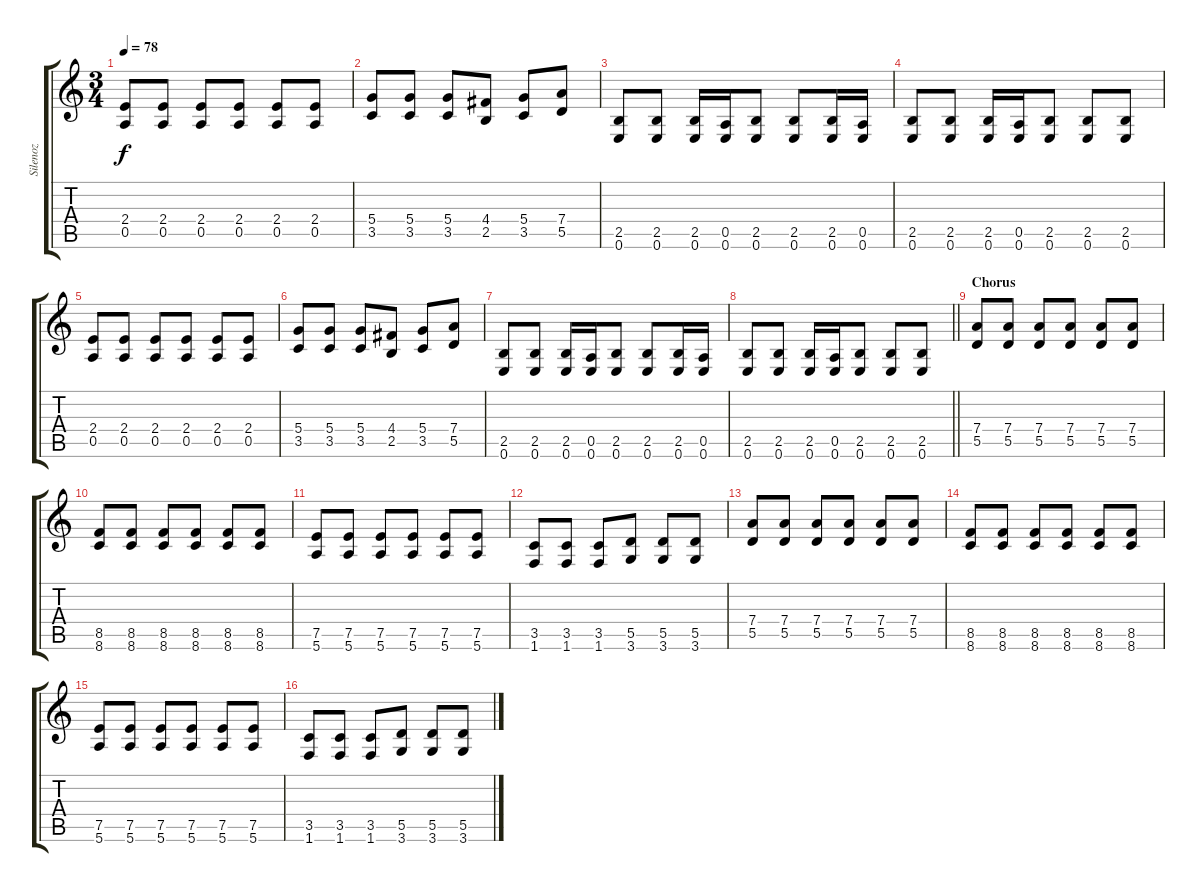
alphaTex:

\track ("Silenoz" "Silenoz") {instrument overdrivenguitar}
\staff {score tabs}
\tuning (E4 B3 G3 D3 A2 E2) {hide}
\ts (3 4)
\tempo 78
\clef g2
\ks c
(2.4 0.5).8{dy f} (2.4 0.5).8 (2.4 0.5).8 (2.4 0.5).8 (2.4 0.5).8 (2.4 0.5).8 |
(5.4 3.5).8 (5.4 3.5).8 (5.4 3.5).8 (4.4 2.5).8 (5.4 3.5).8 (7.4 5.5).8 |
(2.5 0.6).8 (2.5 0.6).8 (2.5 0.6).16 (0.5 0.6).16 (2.5 0.6).8 (2.5 0.6).8 (2.5 0.6).16 (0.5 0.6).16 |
(2.5 0.6).8 (2.5 0.6).8 (2.5 0.6).16 (0.5 0.6).16 (2.5 0.6).8 (2.5 0.6).8 (2.5 0.6).8 |
(2.4 0.5).8 (2.4 0.5).8 (2.4 0.5).8 (2.4 0.5).8 (2.4 0.5).8 (2.4 0.5).8 |
(5.4 3.5).8 (5.4 3.5).8 (5.4 3.5).8 (4.4 2.5).8 (5.4 3.5).8 (7.4 5.5).8 |
(2.5 0.6).8 (2.5 0.6).8 (2.5 0.6).16 (0.5 0.6).16 (2.5 0.6).8 (2.5 0.6).8 (2.5 0.6).16 (0.5 0.6).16 |
\barLineRight lightlight
(2.5 0.6).8 (2.5 0.6).8 (2.5 0.6).16 (0.5 0.6).16 (2.5 0.6).8 (2.5 0.6).8 (2.5 0.6).8 |
\section ("" "Chorus")
(7.4 5.5).8{volume 7} (7.4 5.5).8 (7.4 5.5).8 (7.4 5.5).8 (7.4 5.5).8 (7.4 5.5).8 |
(8.5 8.6).8 (8.5 8.6).8 (8.5 8.6).8 (8.5 8.6).8 (8.5 8.6).8 (8.5 8.6).8 |
(7.5 5.6).8 (7.5 5.6).8 (7.5 5.6).8 (7.5 5.6).8 (7.5 5.6).8 (7.5 5.6).8 |
(3.5 1.6).8 (3.5 1.6).8 (3.5 1.6).8 (5.5 3.6).8 (5.5 3.6).8 (5.5 3.6).8 |
(7.4 5.5).8 (7.4 5.5).8 (7.4 5.5).8 (7.4 5.5).8 (7.4 5.5).8 (7.4 5.5).8 |
(8.5 8.6).8 (8.5 8.6).8 (8.5 8.6).8 (8.5 8.6).8 (8.5 8.6).8 (8.5 8.6).8 |
(7.5 5.6).8 (7.5 5.6).8 (7.5 5.6).8 (7.5 5.6).8 (7.5 5.6).8 (7.5 5.6).8 |
(3.5 1.6).8 (3.5 1.6).8 (3.5 1.6).8 (5.5 3.6).8 (5.5 3.6).8 (5.5 3.6).8
